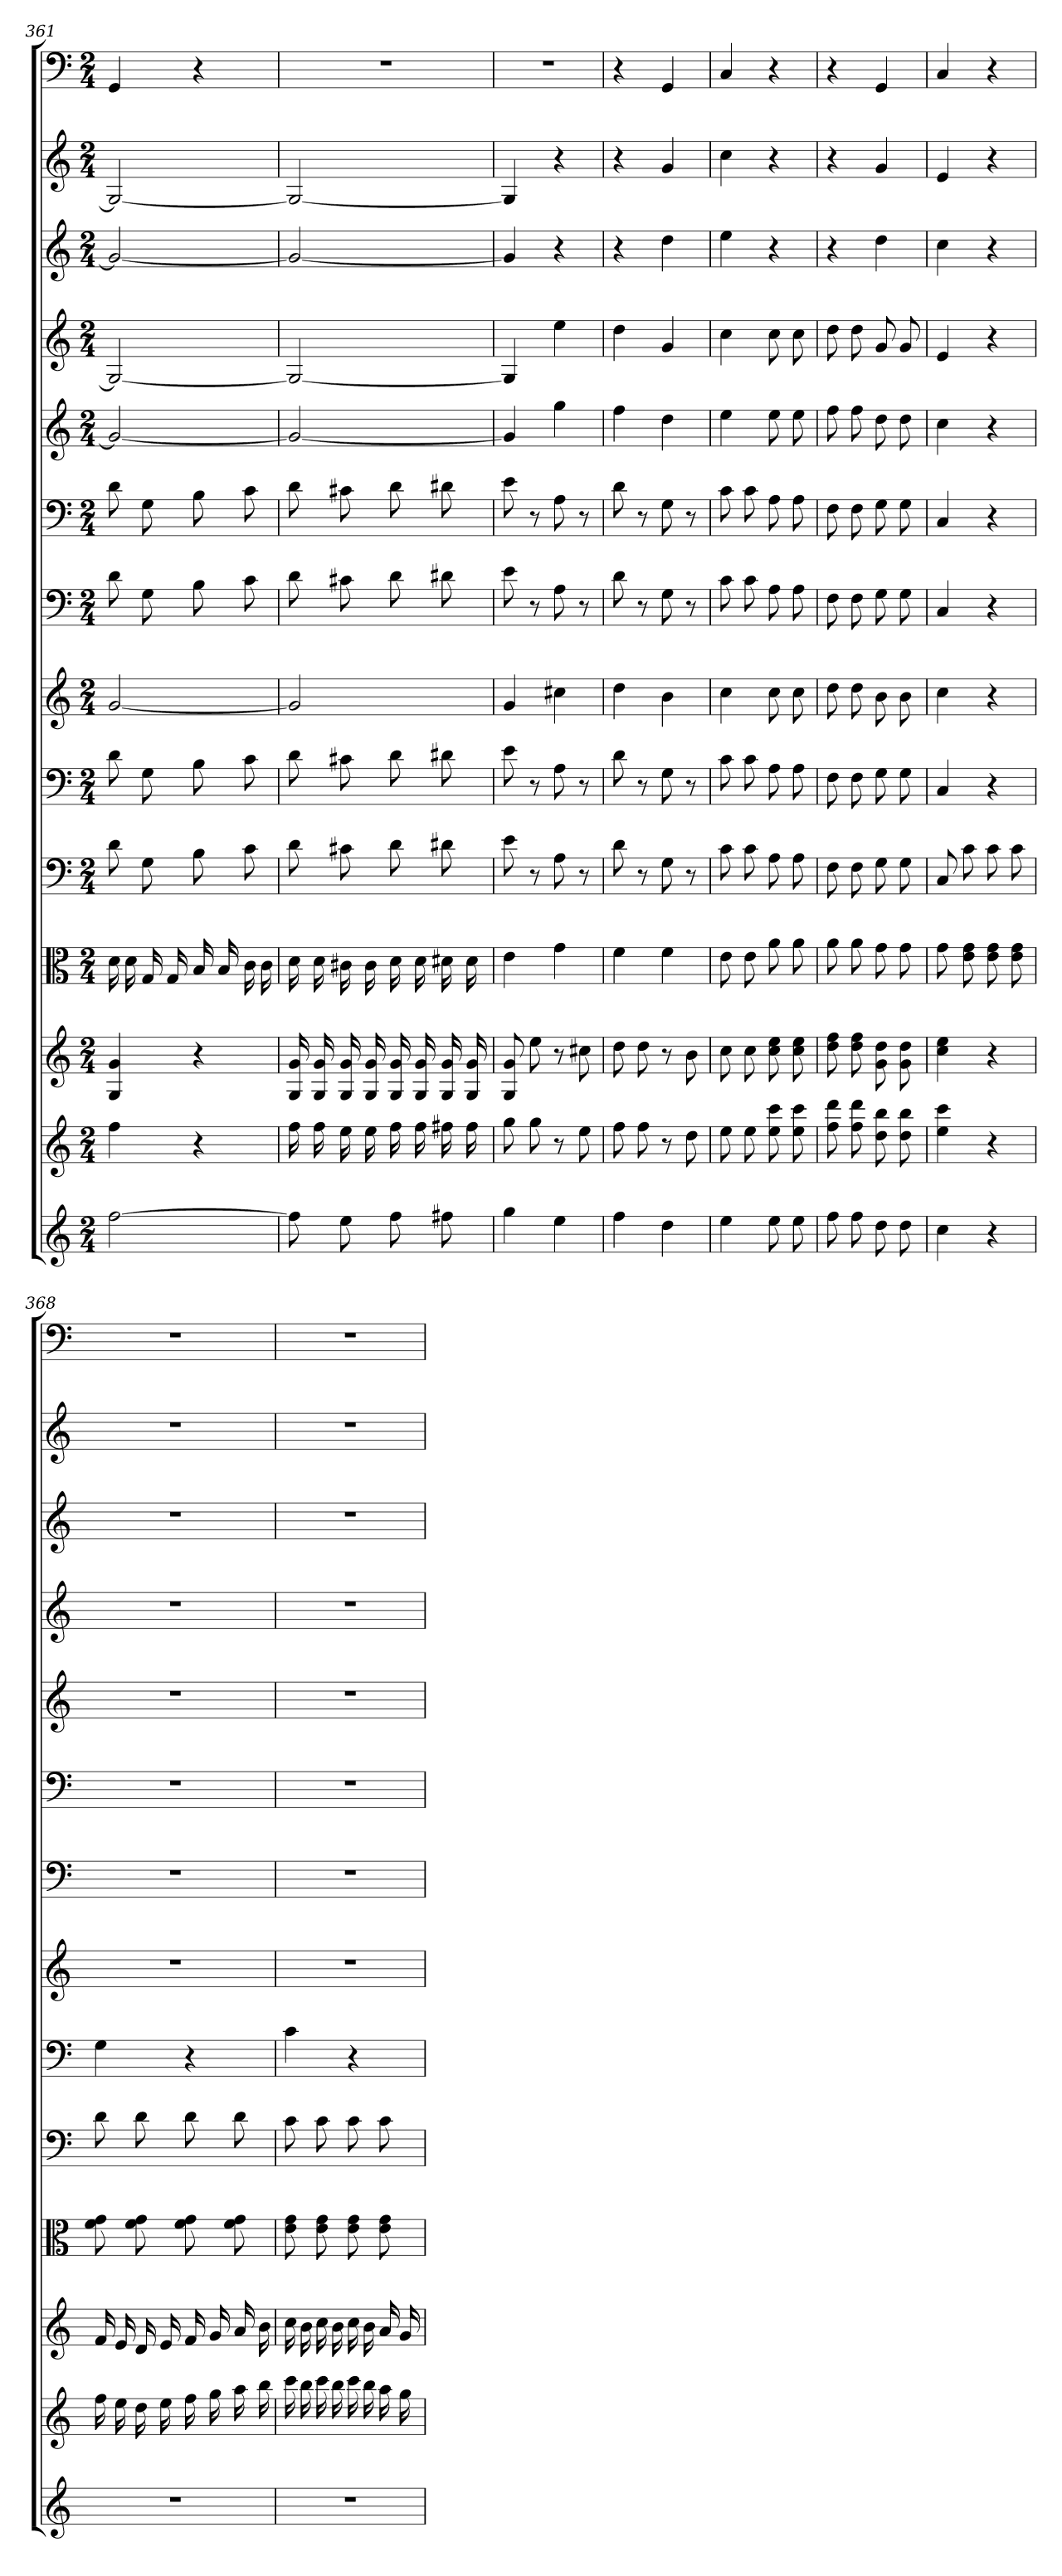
**kern	**kern	**kern	**kern	**kern	**kern	**kern	**kern	**kern	**kern	**kern	**kern	**kern	**kern
*part14	*part13	*part12	*part11	*part10	*part9	*part8	*part7	*part6	*part5	*part4	*part3	*part2	*part1
*staff14	*staff13	*staff12	*staff11	*staff10	*staff9	*staff8	*staff7	*staff6	*staff5	*staff4	*staff3	*staff2	*staff1
*	*	*	*clefC3	*clefF4	*clefF4	*	*clefF4	*clefF4	*	*	*	*	*clefF4
*k[]	*k[]	*k[]	*k[]	*k[]	*k[]	*k[]	*k[]	*k[]	*k[]	*k[]	*k[]	*k[]	*k[]
*C:	*C:	*C:	*C:	*C:	*C:	*C:	*C:	*C:	*C:	*C:	*C:	*C:	*C:
*M2/4	*M2/4	*M2/4	*M2/4	*M2/4	*M2/4	*M2/4	*M2/4	*M2/4	*M2/4	*M2/4	*M2/4	*M2/4	*M2/4
=361	=361	=361	=361	=361	=361	=361	=361	=361	=361	=361	=361	=361	=361
[2ff	4ff	4G 4g	16d	8d	8d	[2g	8d	8d	2g_	2G_	2g_	2G_	4GG
.	.	.	16d	.	.	.	.	.	.	.	.	.	.
.	.	.	16G	8G	8G	.	8G	8G	.	.	.	.	.
.	.	.	16G	.	.	.	.	.	.	.	.	.	.
.	4r	4r	16B	8B	8B	.	8B	8B	.	.	.	.	4r
.	.	.	16B	.	.	.	.	.	.	.	.	.	.
.	.	.	16c	8c	8c	.	8c	8c	.	.	.	.	.
.	.	.	16c	.	.	.	.	.	.	.	.	.	.
=362	=362	=362	=362	=362	=362	=362	=362	=362	=362	=362	=362	=362	=362
8ff]	16ff	16G 16g	16d	8d	8d	2g]	8d	8d	2g_	2G_	2g_	2G_	2r
.	16ff	16G 16g	16d	.	.	.	.	.	.	.	.	.	.
8ee	16ee	16G 16g	16c#X	8c#X	8c#X	.	8c#X	8c#X	.	.	.	.	.
.	16ee	16G 16g	16c#	.	.	.	.	.	.	.	.	.	.
8ff	16ff	16G 16g	16d	8d	8d	.	8d	8d	.	.	.	.	.
.	16ff	16G 16g	16d	.	.	.	.	.	.	.	.	.	.
8ff#X	16ff#X	16G 16g	16d#X	8d#X	8d#X	.	8d#X	8d#X	.	.	.	.	.
.	16ff#	16G 16g	16d#	.	.	.	.	.	.	.	.	.	.
=363	=363	=363	=363	=363	=363	=363	=363	=363	=363	=363	=363	=363	=363
4gg	8gg	8G 8g	4e	8e	8e	4g	8e	8e	4g]	4G]	4g]	4G]	2r
.	8gg	8ee	.	8r	8r	.	8r	8r	.	.	.	.	.
4ee	8r	8r	4g	8A	8A	4cc#X	8A	8A	4gg	4ee	4r	4r	.
.	8ee	8cc#X	.	8r	8r	.	8r	8r	.	.	.	.	.
=364	=364	=364	=364	=364	=364	=364	=364	=364	=364	=364	=364	=364	=364
4ff	8ff	8dd	4f	8d	8d	4dd	8d	8d	4ff	4dd	4r	4r	4r
.	8ff	8dd	.	8r	8r	.	8r	8r	.	.	.	.	.
4dd	8r	8r	4f	8G	8G	4b	8G	8G	4dd	4g	4dd	4g	4GG
.	8dd	8b	.	8r	8r	.	8r	8r	.	.	.	.	.
=365	=365	=365	=365	=365	=365	=365	=365	=365	=365	=365	=365	=365	=365
4ee	8ee	8cc	8e	8c	8c	4cc	8c	8c	4ee	4cc	4ee	4cc	4C
.	8ee	8cc	8e	8c	8c	.	8c	8c	.	.	.	.	.
8ee	8ee 8ccc	8cc 8ee	8a	8A	8A	8cc	8A	8A	8ee	8cc	4r	4r	4r
8ee	8ee 8ccc	8cc 8ee	8a	8A	8A	8cc	8A	8A	8ee	8cc	.	.	.
=366	=366	=366	=366	=366	=366	=366	=366	=366	=366	=366	=366	=366	=366
8ff	8ff 8ddd	8dd 8ff	8a	8F	8F	8dd	8F	8F	8ff	8dd	4r	4r	4r
8ff	8ff 8ddd	8dd 8ff	8a	8F	8F	8dd	8F	8F	8ff	8dd	.	.	.
8dd	8dd 8bb	8g 8dd	8g	8G	8G	8b	8G	8G	8dd	8g	4dd	4g	4GG
8dd	8dd 8bb	8g 8dd	8g	8G	8G	8b	8G	8G	8dd	8g	.	.	.
=367	=367	=367	=367	=367	=367	=367	=367	=367	=367	=367	=367	=367	=367
4cc	4ee 4ccc	4cc 4ee	8g	8C	4C	4cc	4C	4C	4cc	4e	4cc	4e	4C
.	.	.	8e 8g	8c	.	.	.	.	.	.	.	.	.
4r	4r	4r	8e 8g	8c	4r	4r	4r	4r	4r	4r	4r	4r	4r
.	.	.	8e 8g	8c	.	.	.	.	.	.	.	.	.
=368	=368	=368	=368	=368	=368	=368	=368	=368	=368	=368	=368	=368	=368
2r	16ff	16f	8f 8g	8d	4G	2r	2r	2r	2r	2r	2r	2r	2r
.	16ee	16e	.	.	.	.	.	.	.	.	.	.	.
.	16dd	16d	8f 8g	8d	.	.	.	.	.	.	.	.	.
.	16ee	16e	.	.	.	.	.	.	.	.	.	.	.
.	16ff	16f	8f 8g	8d	4r	.	.	.	.	.	.	.	.
.	16gg	16g	.	.	.	.	.	.	.	.	.	.	.
.	16aa	16a	8f 8g	8d	.	.	.	.	.	.	.	.	.
.	16bb	16b	.	.	.	.	.	.	.	.	.	.	.
=369	=369	=369	=369	=369	=369	=369	=369	=369	=369	=369	=369	=369	=369
2r	16ccc	16cc	8e 8g	8c	4c	2r	2r	2r	2r	2r	2r	2r	2r
.	16bb	16b	.	.	.	.	.	.	.	.	.	.	.
.	16ccc	16cc	8e 8g	8c	.	.	.	.	.	.	.	.	.
.	16bb	16b	.	.	.	.	.	.	.	.	.	.	.
.	16ccc	16cc	8e 8g	8c	4r	.	.	.	.	.	.	.	.
.	16bb	16b	.	.	.	.	.	.	.	.	.	.	.
.	16aa	16a	8e 8g	8c	.	.	.	.	.	.	.	.	.
.	16gg	16g	.	.	.	.	.	.	.	.	.	.	.
=	=	=	=	=	=	=	=	=	=	=	=	=	=
*-	*-	*-	*-	*-	*-	*-	*-	*-	*-	*-	*-	*-	*-
